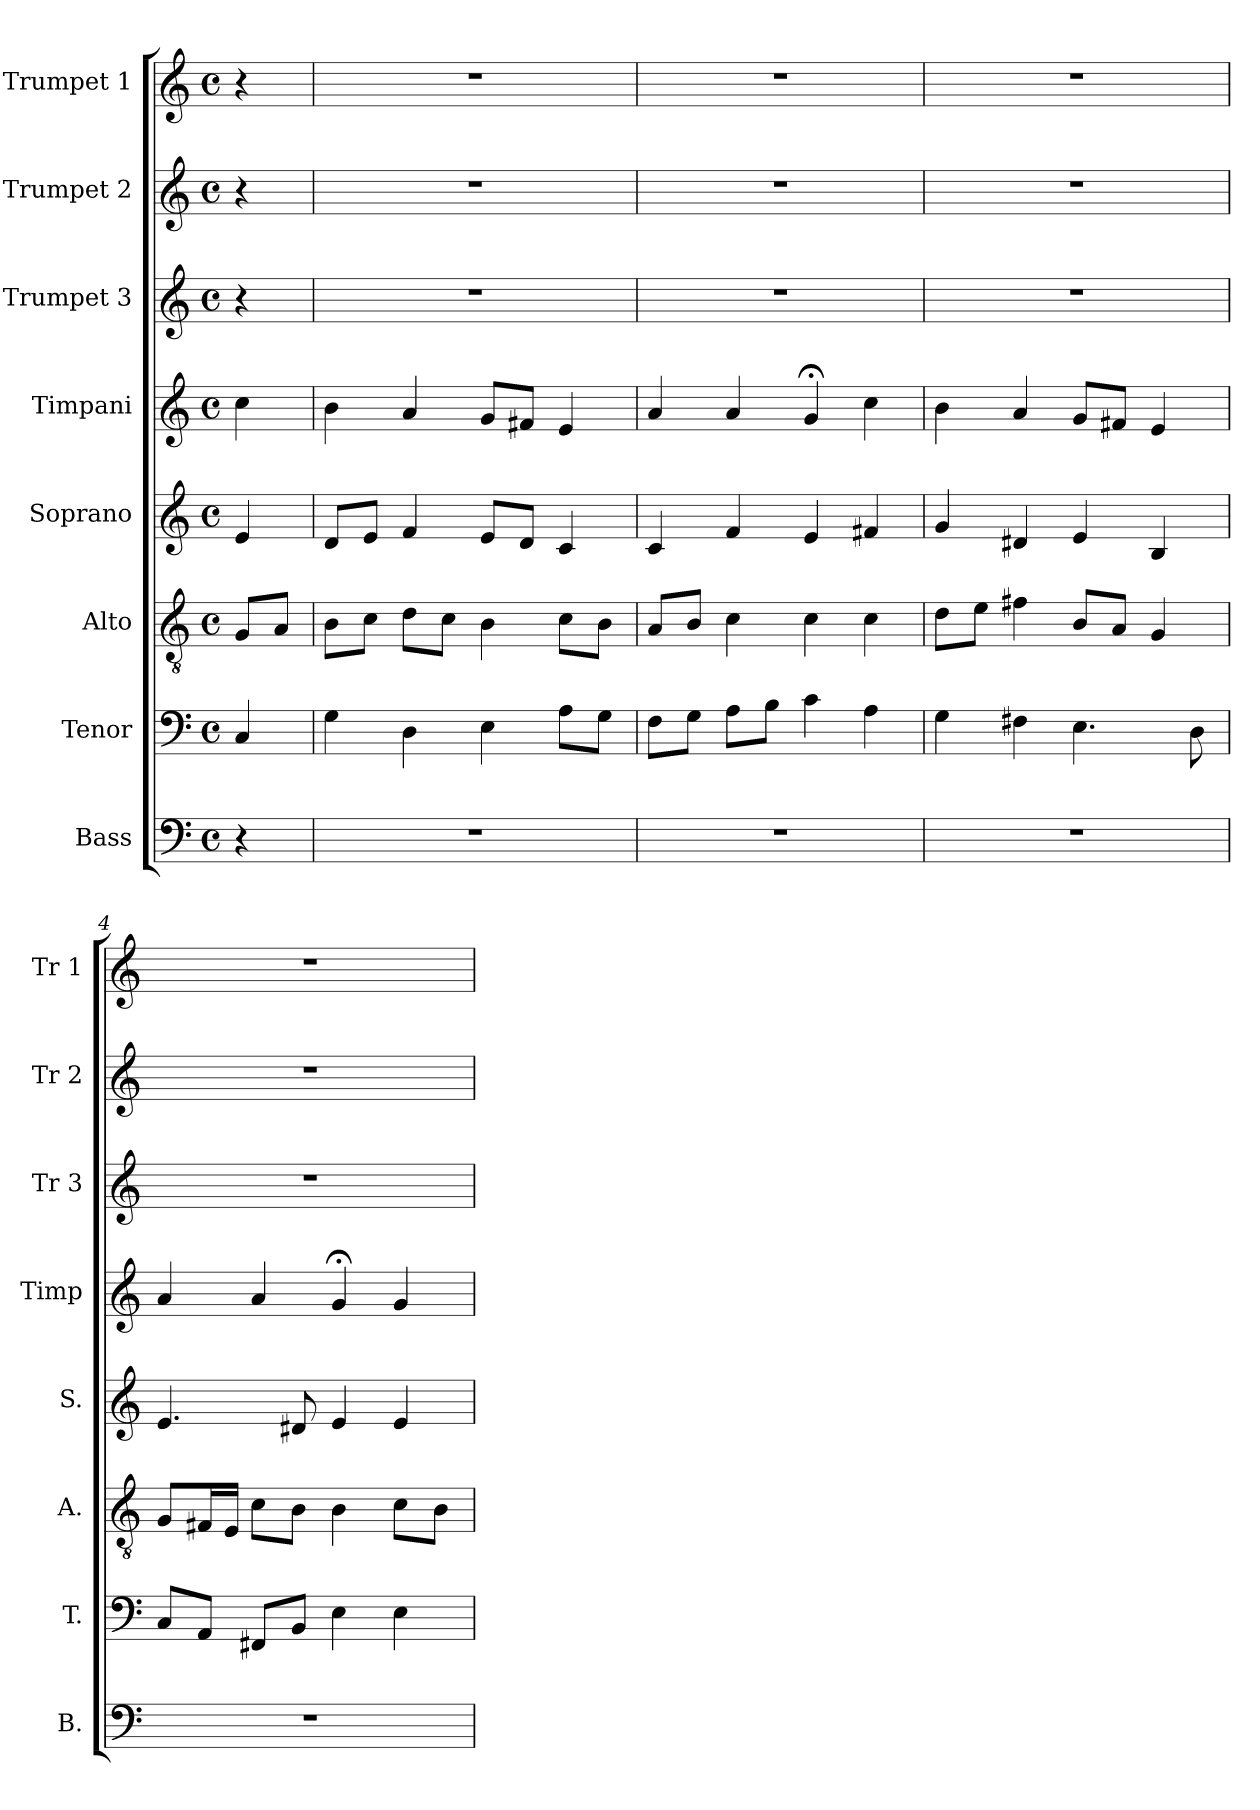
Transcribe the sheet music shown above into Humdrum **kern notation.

**kern	**kern	**kern	**kern	**kern	**kern	**kern	**kern
*part8	*part7	*part6	*part5	*part4	*part3	*part2	*part1
*staff8	*staff7	*staff6	*staff5	*staff4	*staff3	*staff2	*staff1
*I"Bass	*I"Tenor	*I"Alto	*I"Soprano	*I"Timpani	*I"Trumpet 3	*I"Trumpet 2	*I"Trumpet 1
*I'B.	*I'T.	*I'A.	*I'S.	*I'Timp	*I'Tr 3	*I'Tr 2	*I'Tr 1
*clefF4	*clefF4	*clefGv2	*clefG2	*clefG2	*clefG2	*clefG2	*clefG2
*	*	*	*	*	*ITrd1c2	*ITrd1c2	*ITrd1c2
*k[]	*k[]	*k[]	*k[]	*k[]	*k[b-e-]	*k[b-e-]	*k[b-e-]
*C:	*C:	*C:	*C:	*C:	*B-:	*B-:	*B-:
*M4/4	*M4/4	*M4/4	*M4/4	*M4/4	*M4/4	*M4/4	*M4/4
*met(c)	*met(c)	*met(c)	*met(c)	*met(c)	*met(c)	*met(c)	*met(c)
=	=	=	=	=	=	=	=
4r	4C/	8G/L	4e/	4cc\	4r	4r	4r
.	.	8A/J	.	.	.	.	.
=1	=1	=1	=1	=1	=1	=1	=1
1r	4G\	8B\L	8d/L	4b\	1r	1r	1r
.	.	8c\J	8e/J	.	.	.	.
.	4D\	8d\L	4f/	4a/	.	.	.
.	.	8c\J	.	.	.	.	.
.	4E\	4B\	8e/L	8g/L	.	.	.
.	.	.	8d/J	8f#X/J	.	.	.
.	8A\L	8c\L	4c/	4e/	.	.	.
.	8G\J	8B\J	.	.	.	.	.
=2	=2	=2	=2	=2	=2	=2	=2
1r	8F\L	8A/L	4c/	4a/	1r	1r	1r
.	8G\J	8B/J	.	.	.	.	.
.	8A\L	4c\	4f/	4a/	.	.	.
.	8B\J	.	.	.	.	.	.
.	4c\	4c\	4e/	4g;</	.	.	.
.	4A\	4c\	4f#X/	4cc\	.	.	.
=3	=3	=3	=3	=3	=3	=3	=3
1r	4G\	8d\L	4g/	4b\	1r	1r	1r
.	.	8e\J	.	.	.	.	.
.	4F#X\	4f#X\	4d#X/	4a/	.	.	.
.	4.E\	8B/L	4e/	8g/L	.	.	.
.	.	8A/J	.	8f#X/J	.	.	.
.	.	4G/	4B/	4e/	.	.	.
.	8D\	.	.	.	.	.	.
=4	=4	=4	=4	=4	=4	=4	=4
1r	8C/L	8G/L	4.e/	4a/	1r	1r	1r
.	8AA/J	16F#X/L	.	.	.	.	.
.	.	16E/JJ	.	.	.	.	.
.	8FF#X/L	8c\L	.	4a/	.	.	.
.	8BB/J	8B\J	8d#X/	.	.	.	.
.	4E\	4B\	4e/	4g;</	.	.	.
.	4E\	8c\L	4e/	4g/	.	.	.
.	.	8B\J	.	.	.	.	.
=	=	=	=	=	=	=	=
*-	*-	*-	*-	*-	*-	*-	*-
